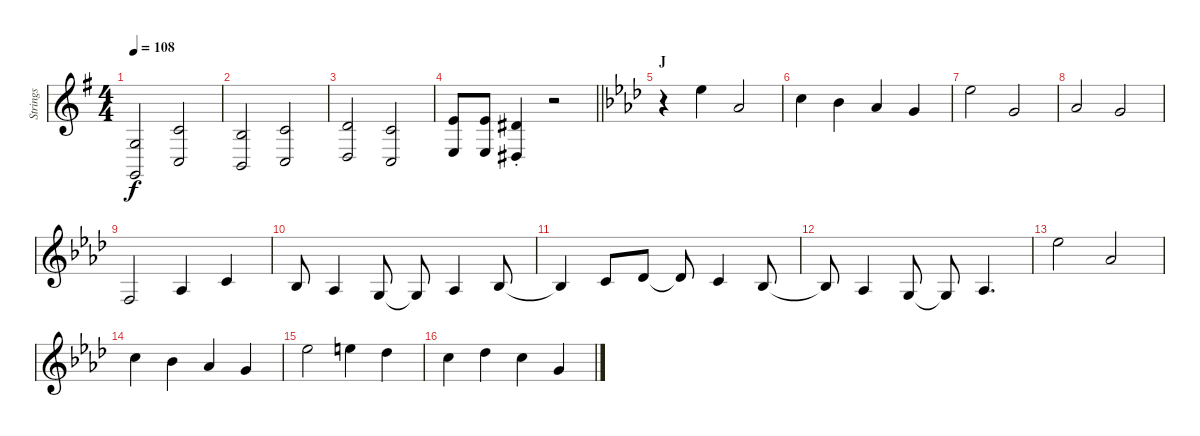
\track ("Strings" "Strings") {instrument stringensemble1}
\staff {score}
\tuning (E4 B3 G3 D3 A2 E2 B1) {hide}
\ts (4 4)
\tempo 108
\clef g2
\ks g
(0.3 3.6).2{dy f} (1.2 3.5).2 |
(0.2 2.5).2 (1.2 3.5).2 |
(3.2 0.4).2 (1.2 3.5).2 |
\barLineRight lightlight
(0.1 2.4).8 (0.1 2.4).8 (4.2{st} 1.4{st}).4 r.2 |
\section ("" "J")
\ks ab
r.4 11.1.4 4.1.2 |
8.1.4 6.1.4 4.1.4 3.1.4 |
11.1.2 3.1.2 |
4.1.2 3.1.2 |
3.4.2 1.3.4 1.2.4 |
3.3.8 1.3.4 0.3.8 0.3{t}.8 1.3.4 3.3.8 |
3.3{t}.4 1.2.8 2.2.8 2.2{t}.8 1.2.4 3.3.8 |
3.3{t}.8 1.3.4 0.3.8 0.3{t}.8 1.3.4{d} |
11.1.2 4.1.2 |
8.1.4 6.1.4 4.1.4 3.1.4 |
11.1.2 12.1.4 9.1.4 |
8.1.4 9.1.4 8.1.4 3.1.4
